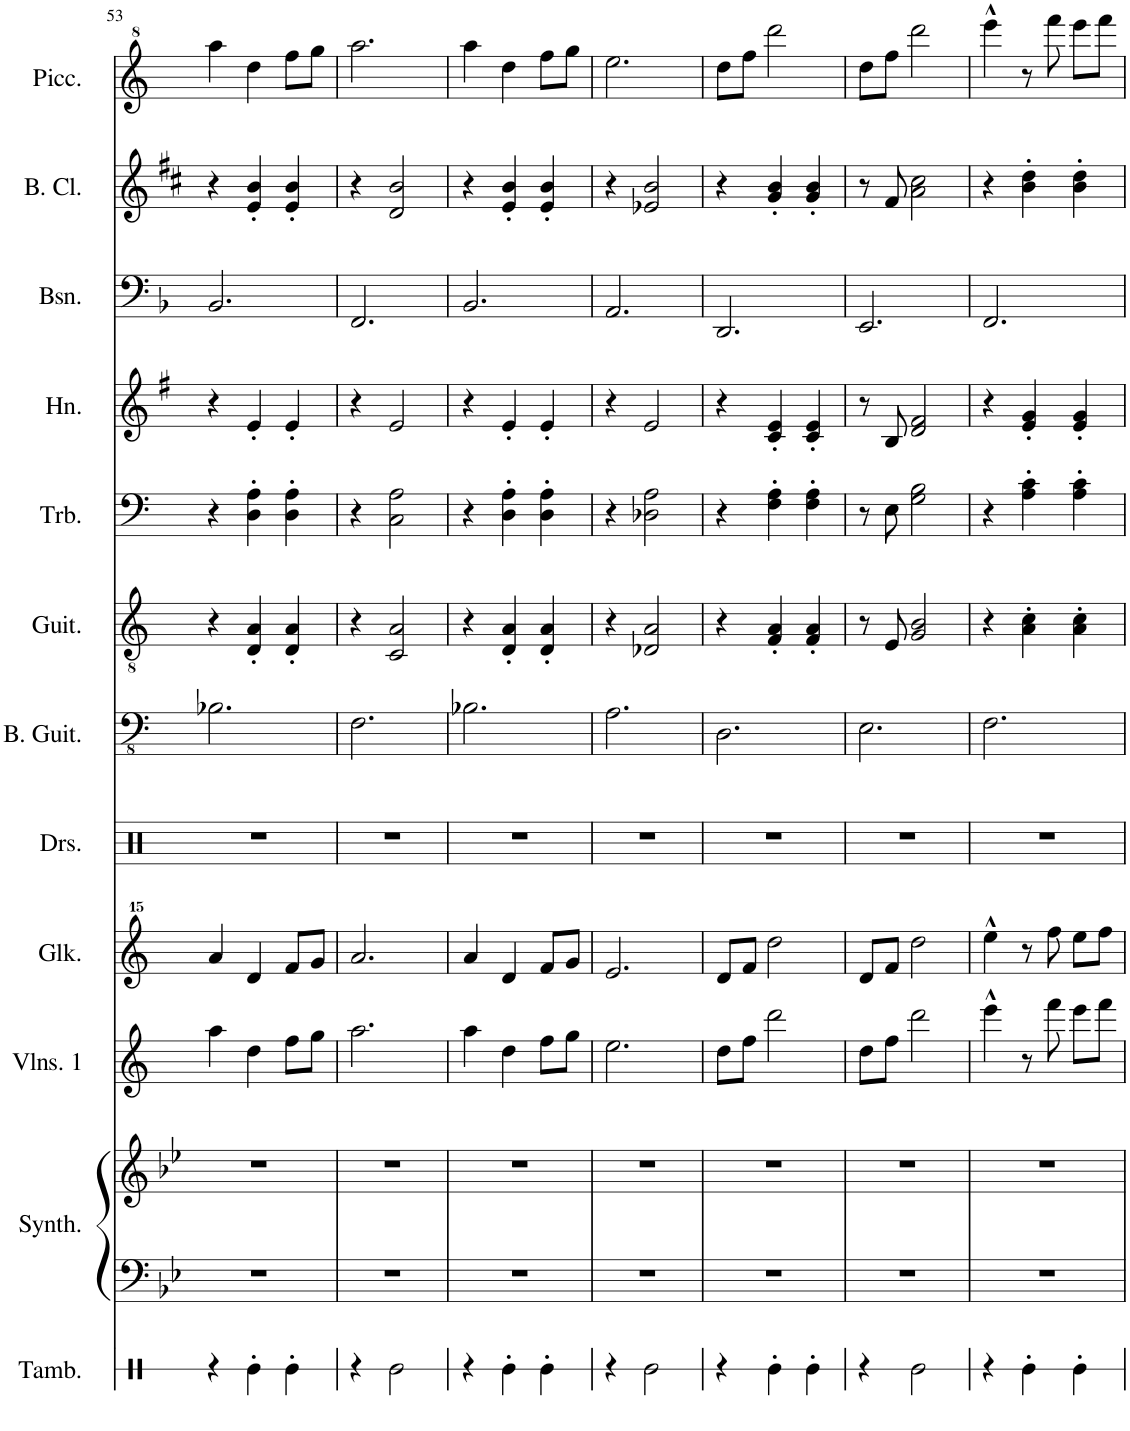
**kern	**kern	**kern	**kern	**kern	**kern	**kern	**kern	**kern	**kern	**kern	**kern	**kern
*part12	*part11	*part11	*part10	*part9	*part8	*part7	*part6	*part5	*part4	*part3	*part2	*part1
*staff13	*staff12	*staff11	*staff10	*staff9	*staff8	*staff7	*staff6	*staff5	*staff4	*staff3	*staff2	*staff1
*I"Tambourine	*I"Keyboard Synthesizer	*	*I"Violins 1	*I"Glockenspiel	*I"Drumset	*I"Bass Guitar	*I"Guitar	*I"Trombone	*I"Horn	*I"Bassoon	*I"Bass Clarinet	*I"Piccolo
*I'Tamb.	*I'Synth.	*	*I'Vlns. 1	*I'Glk.	*I'Drs.	*I'B. Guit.	*I'Guit.	*I'Trb.	*I'Hn.	*I'Bsn.	*I'B. Cl.	*I'Picc.
!!LO:PB:g=z
*clefX	*clefF4	*clefG2	*clefG2	*clefG^^2	*clefX	*clefFv4	*clefGv2	*clefF4	*clefG2	*clefF4	*clefG2	*clefG^2
*	*	*	*	*	*	*	*	*	*Trd4c7	*	*Trd8c14	*Trd-7c-12
*k[]	*k[b-e-]	*k[b-e-]	*k[]	*k[]	*k[]	*k[]	*k[]	*k[]	*k[f#]	*k[b-]	*k[f#c#]	*k[]
*M3/4	*M3/4	*M3/4	*M3/4	*M3/4	*M3/4	*M3/4	*M3/4	*M3/4	*M3/4	*M3/4	*M3/4	*M3/4
=53	=53	=53	=53	=53	=53	=53	=53	=53	=53	=53	=53	=53
4r	2.r	2.r	4aa\	4aaa/	2.r	2.BB-X\	4r	4r	4r	2.BB-/	4r	4aaa\
4Re'\	.	.	4dd\	4ddd/	.	.	4D/' 4A/'	4D\' 4A\'	4e'/	.	4e/' 4b/'	4ddd\
4Re'\	.	.	8ff\L	8fff/L	.	.	4D/' 4A/'	4D\' 4A\'	4e'/	.	4e/' 4b/'	8fff\L
.	.	.	8gg\J	8ggg/J	.	.	.	.	.	.	.	8ggg\J
=54	=54	=54	=54	=54	=54	=54	=54	=54	=54	=54	=54	=54
4r	2.r	2.r	2.aa\	2.aaa/	2.r	2.FF\	4r	4r	4r	2.FF/	4r	2.aaa\
2Re\	.	.	.	.	.	.	2C/ 2A/	2C\ 2A\	2e/	.	2d/ 2b/	.
=55	=55	=55	=55	=55	=55	=55	=55	=55	=55	=55	=55	=55
4r	2.r	2.r	4aa\	4aaa/	2.r	2.BB-X\	4r	4r	4r	2.BB-/	4r	4aaa\
4Re'\	.	.	4dd\	4ddd/	.	.	4D/' 4A/'	4D\' 4A\'	4e'/	.	4e/' 4b/'	4ddd\
4Re'\	.	.	8ff\L	8fff/L	.	.	4D/' 4A/'	4D\' 4A\'	4e'/	.	4e/' 4b/'	8fff\L
.	.	.	8gg\J	8ggg/J	.	.	.	.	.	.	.	8ggg\J
=56	=56	=56	=56	=56	=56	=56	=56	=56	=56	=56	=56	=56
4r	2.r	2.r	2.ee\	2.eee/	2.r	2.AA\	4r	4r	4r	2.AA/	4r	2.eee\
2Re\	.	.	.	.	.	.	2D-X/ 2A/	2D-X\ 2A\	2e/	.	2e-X/ 2b/	.
=57	=57	=57	=57	=57	=57	=57	=57	=57	=57	=57	=57	=57
4r	2.r	2.r	8dd\L	8ddd/L	2.r	2.DD\	4r	4r	4r	2.DD/	4r	8ddd\L
.	.	.	8ff\J	8fff/J	.	.	.	.	.	.	.	8fff\J
4Re'\	.	.	2ddd\	2dddd\	.	.	4F/' 4A/'	4F\' 4A\'	4c/' 4e/'	.	4g/' 4b/'	2dddd\
4Re'\	.	.	.	.	.	.	4F/' 4A/'	4F\' 4A\'	4c/' 4e/'	.	4g/' 4b/'	.
=58	=58	=58	=58	=58	=58	=58	=58	=58	=58	=58	=58	=58
4r	2.r	2.r	8dd\L	8ddd/L	2.r	2.EE\	8r	8r	8r	2.EE/	8r	8ddd\L
.	.	.	8ff\J	8fff/J	.	.	8E/	8E\	8B/	.	8f#/	8fff\J
2Re\	.	.	2ddd\	2dddd\	.	.	2G/ 2B/	2G\ 2B\	2d/ 2f#/	.	2a\ 2cc#\	2dddd\
=59	=59	=59	=59	=59	=59	=59	=59	=59	=59	=59	=59	=59
4r	2.r	2.r	4eee^^\	4eeee^^\	2.r	2.FF\	4r	4r	4r	2.FF/	4r	4eeee^^\
4Re'\	.	.	8r	8r	.	.	4A\' 4c\'	4A\' 4c\'	4e/' 4g/'	.	4b\' 4dd\'	8r
.	.	.	8fff\	8ffff\	.	.	.	.	.	.	.	8ffff\
4Re'\	.	.	8eee\L	8eeee\L	.	.	4A\' 4c\'	4A\' 4c\'	4e/' 4g/'	.	4b\' 4dd\'	8eeee\L
.	.	.	8fff\J	8ffff\J	.	.	.	.	.	.	.	8ffff\J
=	=	=	=	=	=	=	=	=	=	=	=	=
*-	*-	*-	*-	*-	*-	*-	*-	*-	*-	*-	*-	*-
